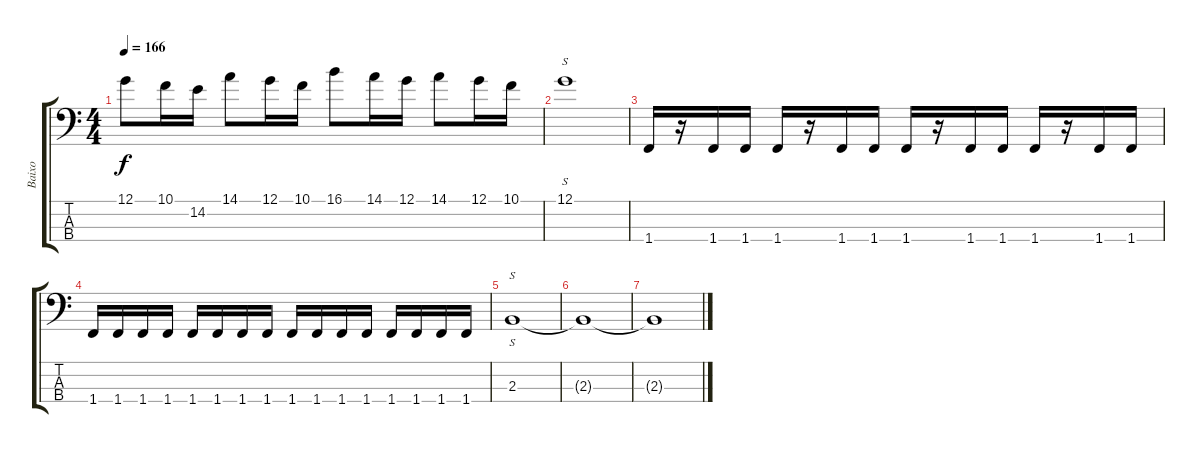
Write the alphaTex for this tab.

\track ("Baixo" "Baixo") {instrument electricbasspick}
\staff {score tabs}
\tuning (G2 D2 A1 E1) {hide}
\ts (4 4)
\tempo 166
\clef f4
\ks c
12.1.8{dy f} 10.1.16 14.2.16 14.1.8 12.1.16 10.1.16 16.1.8 14.1.16 12.1.16 14.1.8 12.1.16 10.1.16 |
12.1.1{s} |
1.4.16 r.16 1.4.16 1.4.16 1.4.16 r.16 1.4.16 1.4.16 1.4.16 r.16 1.4.16 1.4.16 1.4.16 r.16 1.4.16 1.4.16 |
1.4.16 1.4.16 1.4.16 1.4.16 1.4.16 1.4.16 1.4.16 1.4.16 1.4.16 1.4.16 1.4.16 1.4.16 1.4.16 1.4.16 1.4.16 1.4.16 |
2.3.1{s} |
2.3{t}.1 |
2.3{t}.1
